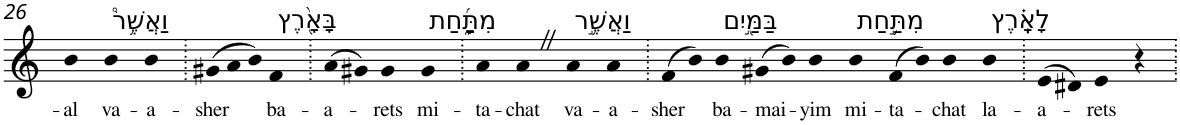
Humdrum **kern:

**kern	**text
*part1	*part1
*staff1	*staff1
*I"Piano	*
*I'Pno	*
!!LO:PB:g=z
*clefG2	*
*k[]	*
=26	=26
!	!LO:LY:b
4b	-al
!LO:TX:a:t=וַאֲשֶׁ֥ר֩	!
!	!LO:LY:b
4b	va-
!	!LO:LY:b
4b	-a-
=27.	=27.
*Xtuplet	*
!	!LO:LY:b
(>12g#X	-sher
12a	.
12b)	.
!LO:TX:a:t=בָּאָ֖֨רֶץ	!
!	!LO:LY:b
4f	ba-
=28.	=28.
!	!LO:LY:b
(>8a	-a-
8g#X)	.
!	!LO:LY:b
4g#	-rets
!LO:TX:a:t=מִתַָּ֑֜חַת	!
!	!LO:LY:b
4g#	mi-
=29.	=29.
!	!LO:LY:b
4a	-ta-
!	!LO:LY:b
4aZ	-chat
!LO:TX:a:t=וַאֲשֶׁ֥֣ר	!
!	!LO:LY:b
4a	va-
!	!LO:LY:b
4a	-a-
=30.	=30.
!	!LO:LY:b
(>8f	-sher
8b)	.
!LO:TX:a:t=בַּמַּ֖֣יִם	!
!	!LO:LY:b
4b	ba-
!	!LO:LY:b
(>8g#X	-mai-
8b)	.
!	!LO:LY:b
4b	-yim
!LO:TX:a:t=מִתַּ֥֣חַת	!
!	!LO:LY:b
4b	mi-
!	!LO:LY:b
(>8f	-ta-
8b)	.
!	!LO:LY:b
4b	-chat
!LO:TX:a:t=לָאָֽ֗רֶץ	!
!	!LO:LY:b
4b	la-
=31.	=31.
!	!LO:LY:b
(>8e	-a-
8d#X)	.
!	!LO:LY:b
4e	-rets
4r	.
=.	=.
*-	*-
